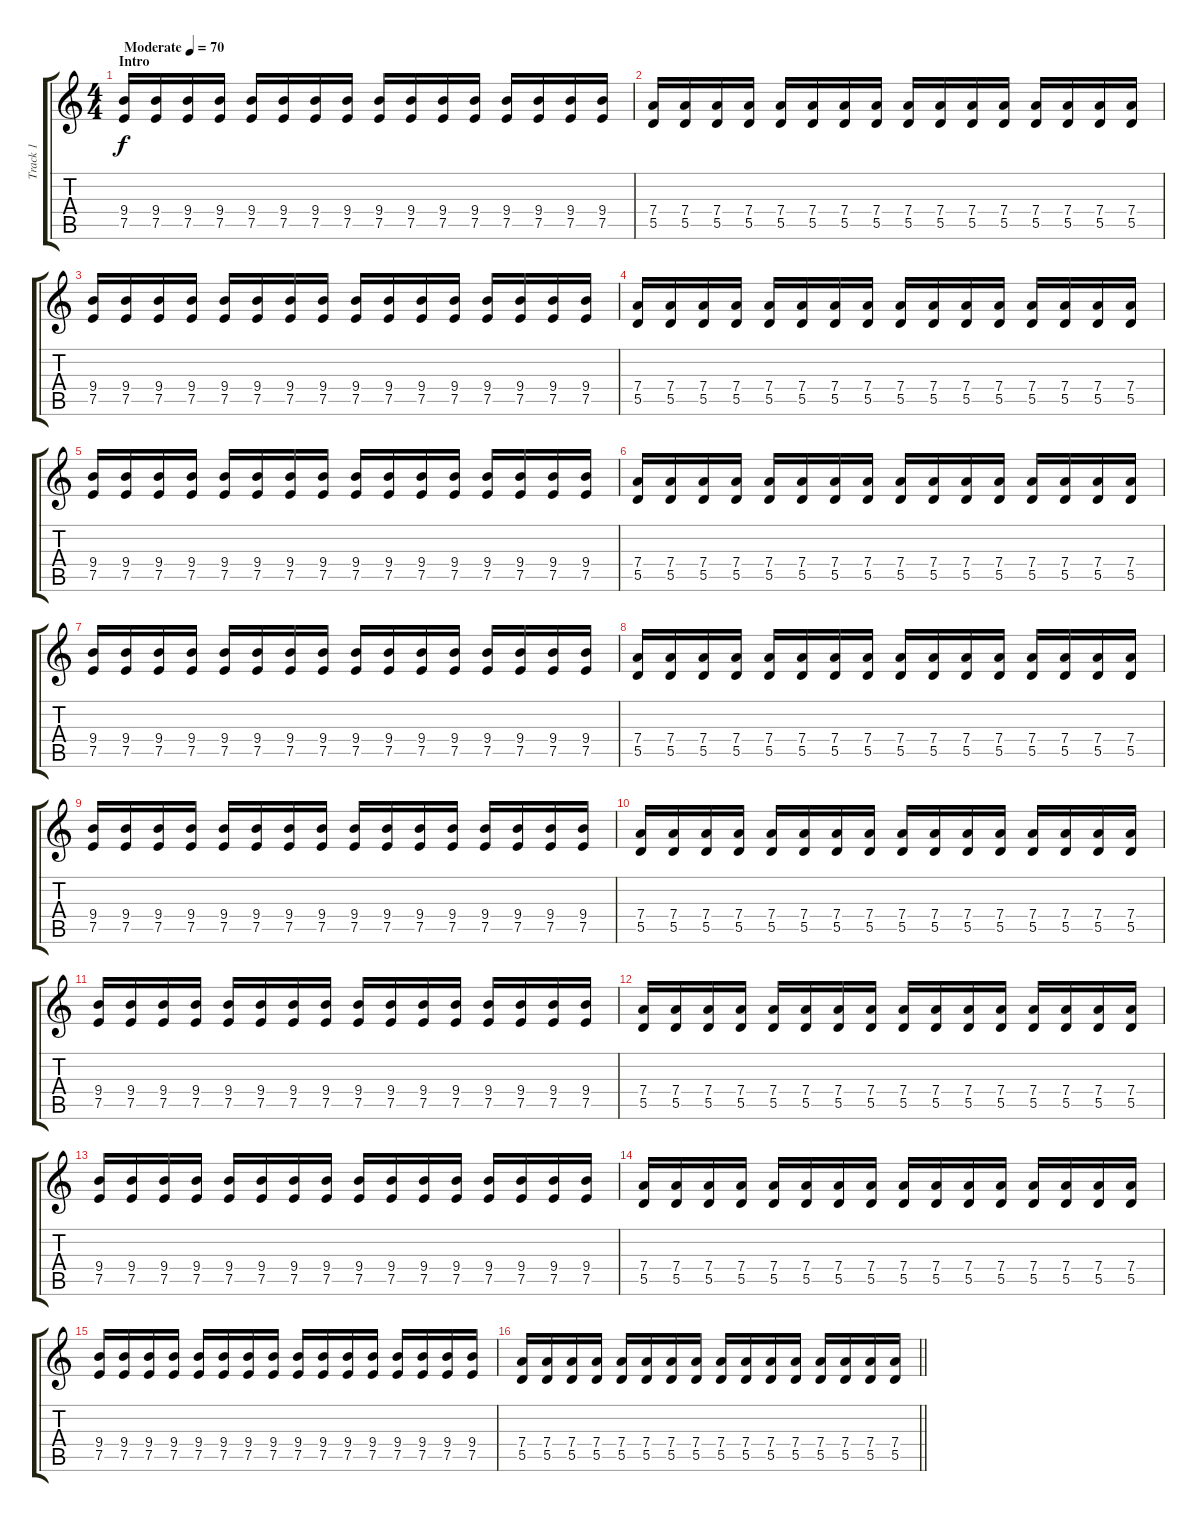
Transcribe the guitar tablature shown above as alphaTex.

\track ("Track 1" "Track 1") {instrument electricguitarclean}
\staff {score tabs}
\tuning (E4 B3 G3 D3 A2 E2) {hide}
\ts (4 4)
\section ("" "Intro")
\tempo (70 "Moderate")
\clef g2
\ks c
(9.4 7.5).16{dy f instrument electricguitarclean} (9.4 7.5).16 (9.4 7.5).16 (9.4 7.5).16 (9.4 7.5).16 (9.4 7.5).16 (9.4 7.5).16 (9.4 7.5).16 (9.4 7.5).16 (9.4 7.5).16 (9.4 7.5).16 (9.4 7.5).16 (9.4 7.5).16 (9.4 7.5).16 (9.4 7.5).16 (9.4 7.5).16 |
(7.4 5.5).16 (7.4 5.5).16 (7.4 5.5).16 (7.4 5.5).16 (7.4 5.5).16 (7.4 5.5).16 (7.4 5.5).16 (7.4 5.5).16 (7.4 5.5).16 (7.4 5.5).16 (7.4 5.5).16 (7.4 5.5).16 (7.4 5.5).16 (7.4 5.5).16 (7.4 5.5).16 (7.4 5.5).16 |
(9.4 7.5).16 (9.4 7.5).16 (9.4 7.5).16 (9.4 7.5).16 (9.4 7.5).16 (9.4 7.5).16 (9.4 7.5).16 (9.4 7.5).16 (9.4 7.5).16 (9.4 7.5).16 (9.4 7.5).16 (9.4 7.5).16 (9.4 7.5).16 (9.4 7.5).16 (9.4 7.5).16 (9.4 7.5).16 |
(7.4 5.5).16 (7.4 5.5).16 (7.4 5.5).16 (7.4 5.5).16 (7.4 5.5).16 (7.4 5.5).16 (7.4 5.5).16 (7.4 5.5).16 (7.4 5.5).16 (7.4 5.5).16 (7.4 5.5).16 (7.4 5.5).16 (7.4 5.5).16 (7.4 5.5).16 (7.4 5.5).16 (7.4 5.5).16 |
(9.4 7.5).16 (9.4 7.5).16 (9.4 7.5).16 (9.4 7.5).16 (9.4 7.5).16 (9.4 7.5).16 (9.4 7.5).16 (9.4 7.5).16 (9.4 7.5).16 (9.4 7.5).16 (9.4 7.5).16 (9.4 7.5).16 (9.4 7.5).16 (9.4 7.5).16 (9.4 7.5).16 (9.4 7.5).16 |
(7.4 5.5).16 (7.4 5.5).16 (7.4 5.5).16 (7.4 5.5).16 (7.4 5.5).16 (7.4 5.5).16 (7.4 5.5).16 (7.4 5.5).16 (7.4 5.5).16 (7.4 5.5).16 (7.4 5.5).16 (7.4 5.5).16 (7.4 5.5).16 (7.4 5.5).16 (7.4 5.5).16 (7.4 5.5).16 |
(9.4 7.5).16 (9.4 7.5).16 (9.4 7.5).16 (9.4 7.5).16 (9.4 7.5).16 (9.4 7.5).16 (9.4 7.5).16 (9.4 7.5).16 (9.4 7.5).16 (9.4 7.5).16 (9.4 7.5).16 (9.4 7.5).16 (9.4 7.5).16 (9.4 7.5).16 (9.4 7.5).16 (9.4 7.5).16 |
(7.4 5.5).16 (7.4 5.5).16 (7.4 5.5).16 (7.4 5.5).16 (7.4 5.5).16 (7.4 5.5).16 (7.4 5.5).16 (7.4 5.5).16 (7.4 5.5).16 (7.4 5.5).16 (7.4 5.5).16 (7.4 5.5).16 (7.4 5.5).16 (7.4 5.5).16 (7.4 5.5).16 (7.4 5.5).16 |
(9.4 7.5).16 (9.4 7.5).16 (9.4 7.5).16 (9.4 7.5).16 (9.4 7.5).16 (9.4 7.5).16 (9.4 7.5).16 (9.4 7.5).16 (9.4 7.5).16 (9.4 7.5).16 (9.4 7.5).16 (9.4 7.5).16 (9.4 7.5).16 (9.4 7.5).16 (9.4 7.5).16 (9.4 7.5).16 |
(7.4 5.5).16 (7.4 5.5).16 (7.4 5.5).16 (7.4 5.5).16 (7.4 5.5).16 (7.4 5.5).16 (7.4 5.5).16 (7.4 5.5).16 (7.4 5.5).16 (7.4 5.5).16 (7.4 5.5).16 (7.4 5.5).16 (7.4 5.5).16 (7.4 5.5).16 (7.4 5.5).16 (7.4 5.5).16 |
(9.4 7.5).16 (9.4 7.5).16 (9.4 7.5).16 (9.4 7.5).16 (9.4 7.5).16 (9.4 7.5).16 (9.4 7.5).16 (9.4 7.5).16 (9.4 7.5).16 (9.4 7.5).16 (9.4 7.5).16 (9.4 7.5).16 (9.4 7.5).16 (9.4 7.5).16 (9.4 7.5).16 (9.4 7.5).16 |
(7.4 5.5).16 (7.4 5.5).16 (7.4 5.5).16 (7.4 5.5).16 (7.4 5.5).16 (7.4 5.5).16 (7.4 5.5).16 (7.4 5.5).16 (7.4 5.5).16 (7.4 5.5).16 (7.4 5.5).16 (7.4 5.5).16 (7.4 5.5).16 (7.4 5.5).16 (7.4 5.5).16 (7.4 5.5).16 |
(9.4 7.5).16 (9.4 7.5).16 (9.4 7.5).16 (9.4 7.5).16 (9.4 7.5).16 (9.4 7.5).16 (9.4 7.5).16 (9.4 7.5).16 (9.4 7.5).16 (9.4 7.5).16 (9.4 7.5).16 (9.4 7.5).16 (9.4 7.5).16 (9.4 7.5).16 (9.4 7.5).16 (9.4 7.5).16 |
(7.4 5.5).16 (7.4 5.5).16 (7.4 5.5).16 (7.4 5.5).16 (7.4 5.5).16 (7.4 5.5).16 (7.4 5.5).16 (7.4 5.5).16 (7.4 5.5).16 (7.4 5.5).16 (7.4 5.5).16 (7.4 5.5).16 (7.4 5.5).16 (7.4 5.5).16 (7.4 5.5).16 (7.4 5.5).16 |
(9.4 7.5).16 (9.4 7.5).16 (9.4 7.5).16 (9.4 7.5).16 (9.4 7.5).16 (9.4 7.5).16 (9.4 7.5).16 (9.4 7.5).16 (9.4 7.5).16 (9.4 7.5).16 (9.4 7.5).16 (9.4 7.5).16 (9.4 7.5).16 (9.4 7.5).16 (9.4 7.5).16 (9.4 7.5).16 |
\barLineRight lightlight
(7.4 5.5).16 (7.4 5.5).16 (7.4 5.5).16 (7.4 5.5).16 (7.4 5.5).16 (7.4 5.5).16 (7.4 5.5).16 (7.4 5.5).16 (7.4 5.5).16 (7.4 5.5).16 (7.4 5.5).16 (7.4 5.5).16 (7.4 5.5).16 (7.4 5.5).16 (7.4 5.5).16 (7.4 5.5).16
